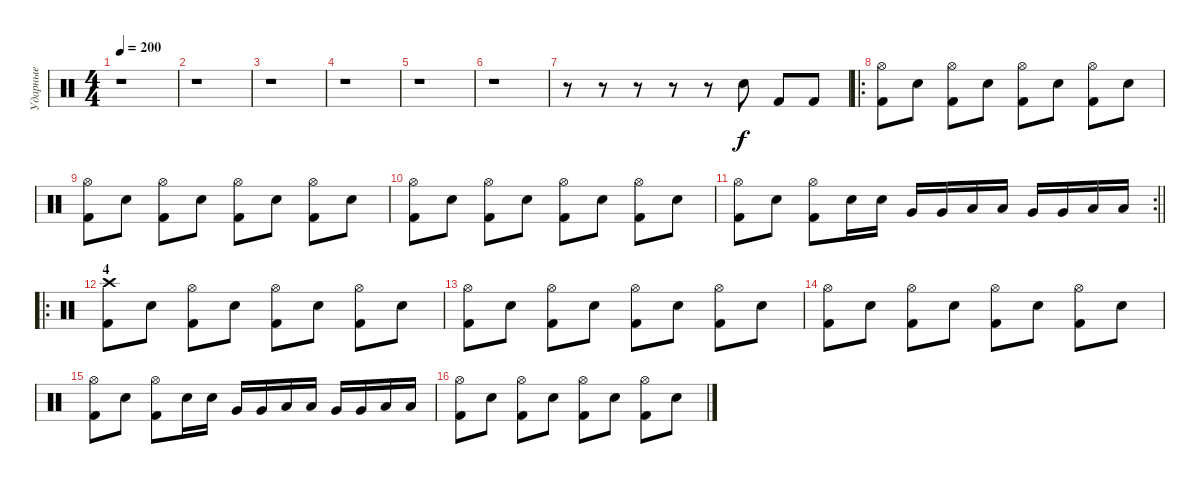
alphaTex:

\track ("Ударные" "Ударные") {instrument percussion}
\staff {score}
\articulation defaults
\ts (4 4)
\tempo 200
\clef neutral
\ks c
r.1{dy f} |
r.1 |
r.1 |
r.1 |
r.1 |
r.1 |
r.8 r.8 r.8 r.8 r.8 "Snare (hit) 2".8 "Kick (hit) 2".8 "Kick (hit) 2".8 |
\ro
("Hi-Hat (open)" "Kick (hit) 2").8 "Snare (hit) 2".8 ("Hi-Hat (open)" "Kick (hit) 2").8 "Snare (hit) 2".8 ("Hi-Hat (open)" "Kick (hit) 2").8 "Snare (hit) 2".8 ("Hi-Hat (open)" "Kick (hit) 2").8 "Snare (hit) 2".8 |
("Hi-Hat (open)" "Kick (hit) 2").8 "Snare (hit) 2".8 ("Hi-Hat (open)" "Kick (hit) 2").8 "Snare (hit) 2".8 ("Hi-Hat (open)" "Kick (hit) 2").8 "Snare (hit) 2".8 ("Hi-Hat (open)" "Kick (hit) 2").8 "Snare (hit) 2".8 |
("Hi-Hat (open)" "Kick (hit) 2").8 "Snare (hit) 2".8 ("Hi-Hat (open)" "Kick (hit) 2").8 "Snare (hit) 2".8 ("Hi-Hat (open)" "Kick (hit) 2").8 "Snare (hit) 2".8 ("Hi-Hat (open)" "Kick (hit) 2").8 "Snare (hit) 2".8 |
\rc 2
\barLineRight lightlight
("Hi-Hat (open)" "Kick (hit) 2").8 "Snare (hit) 2".8 ("Hi-Hat (open)" "Kick (hit) 2").8 "Snare (hit) 2".16 "Snare (hit) 2".16 "Very Low Tom (hit)".16 "Very Low Tom (hit)".16 "Low Floor Tom (hit)".16 "Low Floor Tom (hit)".16 "Very Low Tom (hit)".16 "Very Low Tom (hit)".16 "Low Floor Tom (hit)".16 "Low Floor Tom (hit)".16 |
\ro
\section ("" "4")
("Crash high (hit)" "Kick (hit) 2").8 "Snare (hit) 2".8 ("Hi-Hat (open)" "Kick (hit) 2").8 "Snare (hit) 2".8 ("Hi-Hat (open)" "Kick (hit) 2").8 "Snare (hit) 2".8 ("Hi-Hat (open)" "Kick (hit) 2").8 "Snare (hit) 2".8 |
("Hi-Hat (open)" "Kick (hit) 2").8 "Snare (hit) 2".8 ("Hi-Hat (open)" "Kick (hit) 2").8 "Snare (hit) 2".8 ("Hi-Hat (open)" "Kick (hit) 2").8 "Snare (hit) 2".8 ("Hi-Hat (open)" "Kick (hit) 2").8 "Snare (hit) 2".8 |
("Hi-Hat (open)" "Kick (hit) 2").8 "Snare (hit) 2".8 ("Hi-Hat (open)" "Kick (hit) 2").8 "Snare (hit) 2".8 ("Hi-Hat (open)" "Kick (hit) 2").8 "Snare (hit) 2".8 ("Hi-Hat (open)" "Kick (hit) 2").8 "Snare (hit) 2".8 |
("Hi-Hat (open)" "Kick (hit) 2").8 "Snare (hit) 2".8 ("Hi-Hat (open)" "Kick (hit) 2").8 "Snare (hit) 2".16 "Snare (hit) 2".16 "Very Low Tom (hit)".16 "Very Low Tom (hit)".16 "Low Floor Tom (hit)".16 "Low Floor Tom (hit)".16 "Very Low Tom (hit)".16 "Very Low Tom (hit)".16 "Low Floor Tom (hit)".16 "Low Floor Tom (hit)".16 |
("Hi-Hat (open)" "Kick (hit) 2").8 "Snare (hit) 2".8 ("Hi-Hat (open)" "Kick (hit) 2").8 "Snare (hit) 2".8 ("Hi-Hat (open)" "Kick (hit) 2").8 "Snare (hit) 2".8 ("Hi-Hat (open)" "Kick (hit) 2").8 "Snare (hit) 2".8
